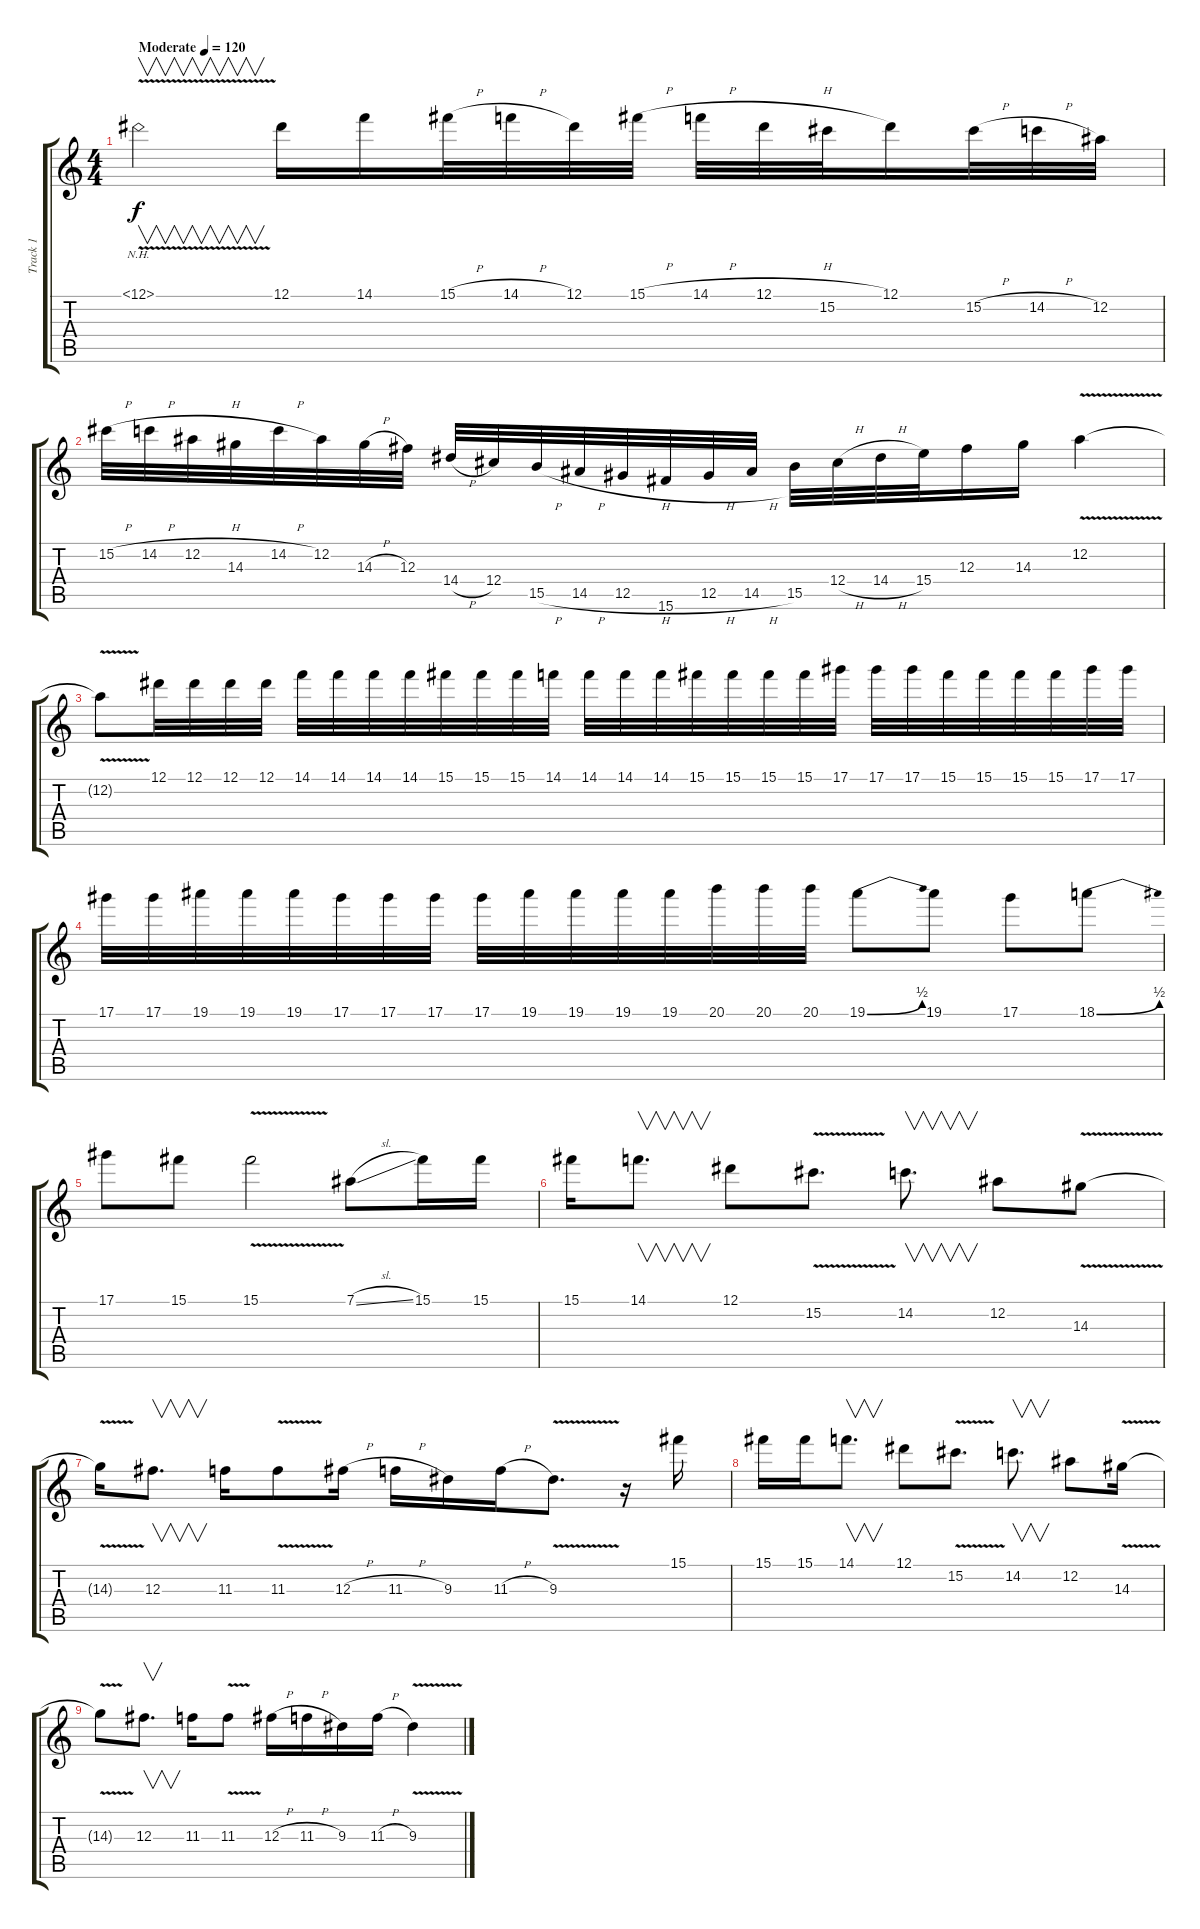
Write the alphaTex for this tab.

\track ("Track 1" "Track 1") {instrument overdrivenguitar}
\staff {score tabs}
\tuning (Eb4 Bb3 Gb3 Db3 Ab2 Eb2) {hide}
\ts (4 4)
\tempo (120 "Moderate")
\clef g2
\ks c
12.1{nh v}.2{v dy f instrument overdrivenguitar} 12.1.16 14.1.16 15.1{h}.32 14.1{h}.32 12.1.32 15.1{h}.32 14.1{h}.32 12.1{h}.32 15.2.32 12.1.16 15.2{h}.32 14.2{h}.32 12.2.32 |
15.2{h}.32 14.2{h}.32 12.2{h}.32 14.3.32 14.2{h}.32 12.2.32 14.3{h}.32 12.3.32 14.4{h}.32 12.4.32 15.5{h}.32 14.5{h}.32 12.5{h}.32 15.6.32 12.5{h}.32 14.5{h}.32 15.5.32 12.4{h}.32 14.4{h}.32 15.4.32 12.3.16 14.3.16 12.2{v}.4 |
12.2{t}.8 12.1.32 12.1.32 12.1.32 12.1.32 14.1.32 14.1.32 14.1.32 14.1.32 15.1.32 15.1.32 15.1.32 14.1.32 14.1.32 14.1.32 14.1.32 15.1.32 15.1.32 15.1.32 15.1.32 17.1.32 17.1.32 17.1.32 15.1.32 15.1.32 15.1.32 15.1.32 17.1.32 17.1.32 |
17.1.32 17.1.32 19.1.32 19.1.32 19.1.32 17.1.32 17.1.32 17.1.32 17.1.32 19.1.32 19.1.32 19.1.32 19.1.32 20.1.32 20.1.32 20.1.32 19.1{be (bend 0 0 60 2)}.8 19.1.8 17.1.8 18.1{be (bend 0 0 60 2)}.8 |
17.1.8 15.1.8 15.1{v}.2 7.1{sl}.8 15.1.16 15.1.16 |
15.1.16 14.1.8{v d} 12.1.8 15.2{v}.8{d} 14.2.8{v d} 12.2.8 14.3{v}.8 |
14.3{t}.16 12.3.8{v d} 11.3.16 11.3{v}.8 12.3{h}.16 11.3{h}.16 9.3.16 11.3{h}.16 9.3{v}.8{d} r.16 15.1.16 |
15.1.16 15.1.16 14.1.8{v d} 12.1.8 15.2{v}.8{d} 14.2.8{v d} 12.2.8 14.3{v}.16 |
14.3{t}.8 12.3.8{v d} 11.3.16 11.3{v}.8 12.3{h}.16 11.3{h}.16 9.3.16 11.3{h}.16 9.3{v}.4
